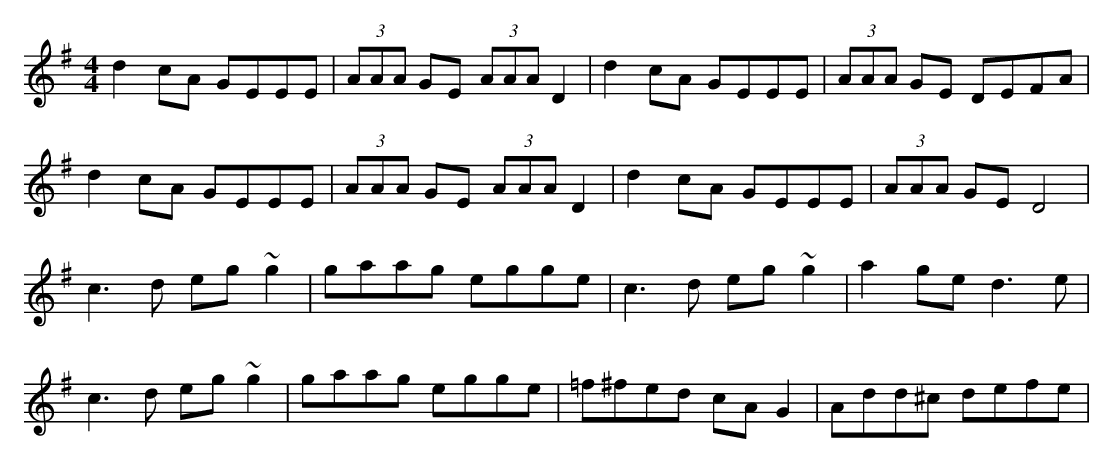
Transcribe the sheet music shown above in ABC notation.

X:1
M:4/4
K:Dmix
d2cA GEEE|(3AAA GE (3AAA D2|d2cA GEEE|(3AAA GE DEFA|
d2cA GEEE|(3AAA GE (3AAA D2|d2cA GEEE|(3AAA GE D4|
c3d eg~g2|gaag egge|c3d eg~g2|a2ge d3e|
c3d eg~g2|gaag egge|=f^fed cAG2|Add^c defe|
